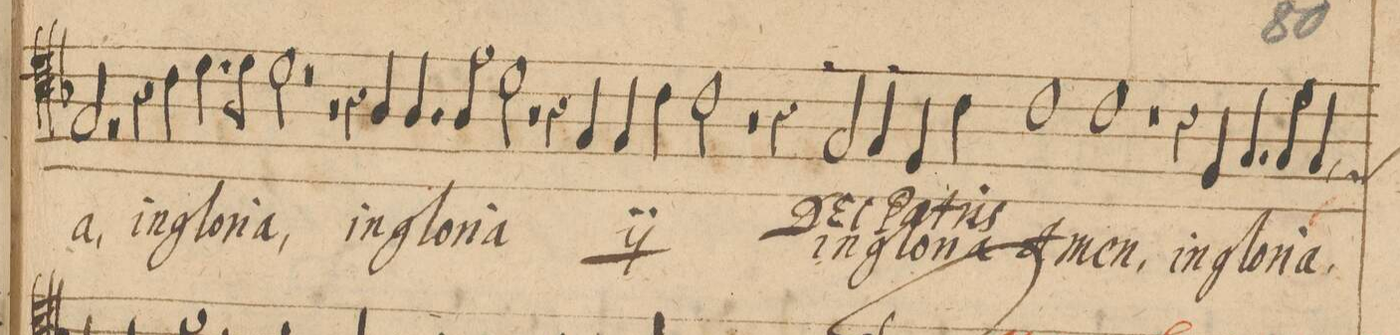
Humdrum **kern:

**kern	**text	**text
*I"TENOR	*	*
*clefC4	*	*
*k[b-]	*	*
*met(C|)	*	*
*M2/1	*	*
2G/	a,	.
2r	.	.
=89-	=89-	=89-
4r	.	.
4c\	in	.
4.d\	glo-	.
8d\	-ri-	.
2d\	-a,	.
2r	.	.
=90-	=90-	=90-
2r	.	.
4r	.	.
4A/	in	.
4.A/	glo-	.
8A/	-ri-	.
2d\	-a	.
=91-	=91-	=91-
2r	.	.
4r	.	.
*	*ij	*
4G/	in	.
4G/	glo-	.
4c\	-ri-	.
2c\	-a	.
*	*Xij	*
=92-	=92-	=92-
2r	.	.
4r	.	.
2G/	DE-	in
4G/	-I	glo-
4F/	Pa-	-ri-
4c\	-tris	-a
=93-	=93-	=93-
1c	A-	.
1c	-men,	.
=94-	=94-	=94-
1r	.	.
4r	.	.
4F/	in	.
4.G/	glo-	.
8G/	-ri-	.
=95-	=95-	=95-
4G,</	-a,	.
*custos:F	*ij	*
*-	*-	*-
